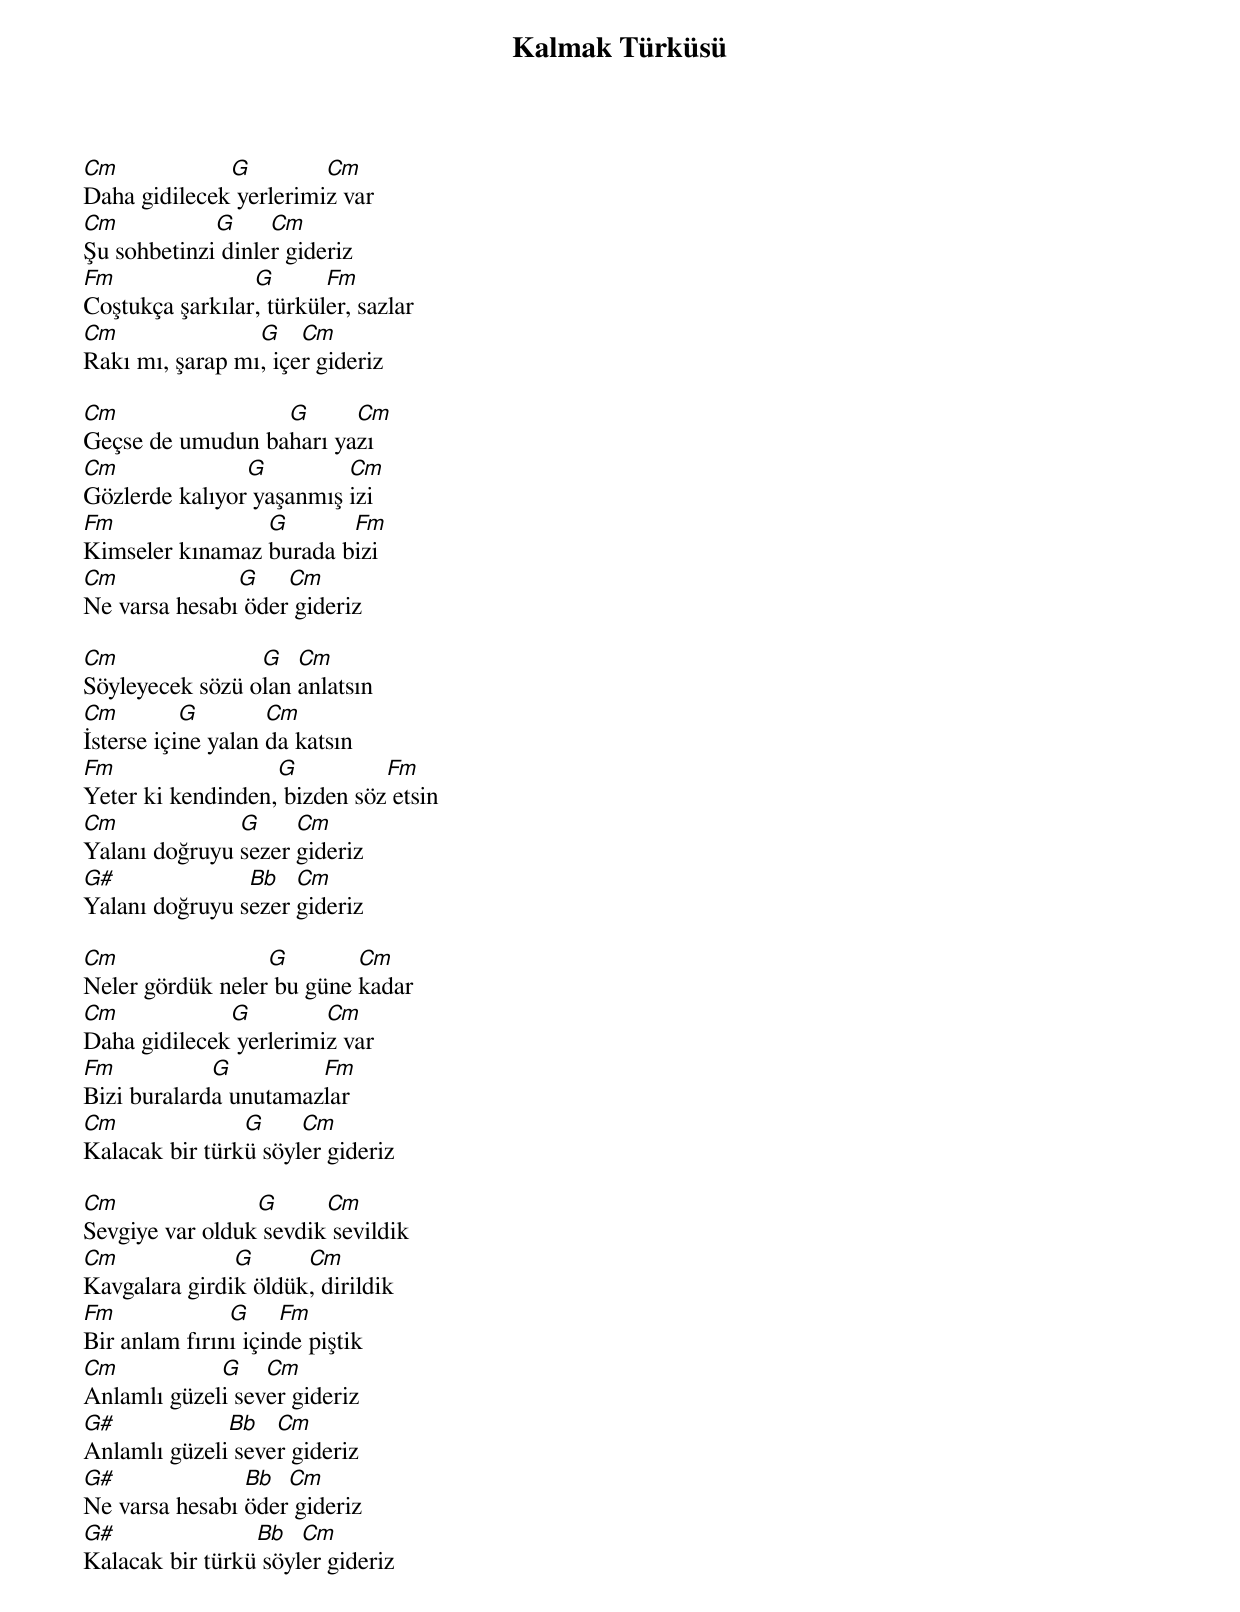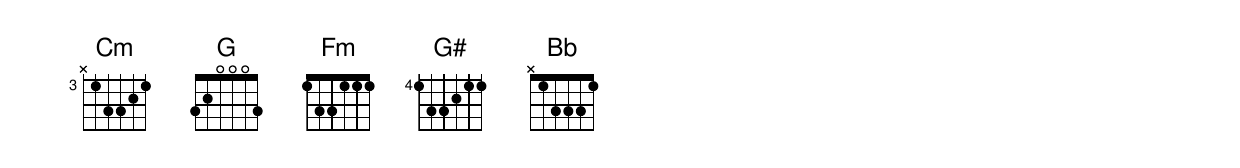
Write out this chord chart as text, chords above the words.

{title: Kalmak Türküsü}
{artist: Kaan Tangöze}

Cm            G         Cm
Daha gidilecek yerlerimiz var
Cm           G     Cm
Şu sohbetinzi dinler gideriz
Fm               G       Fm
Coştukça şarkılar, türküler, sazlar
Cm               G    Cm
Rakı mı, şarap mı, içer gideriz

Cm                G      Cm
Geçse de umudun baharı yazı
Cm              G         Cm
Gözlerde kalıyor yaşanmış izi
Fm               G       Fm
Kimseler kınamaz burada bizi
Cm             G    Cm
Ne varsa hesabı öder gideriz

Cm               G   Cm
Söyleyecek sözü olan anlatsın
Cm         G        Cm
İsterse içine yalan da katsın
Fm                 G          Fm
Yeter ki kendinden, bizden söz etsin
Cm             G     Cm
Yalanı doğruyu sezer gideriz
G#              Bb   Cm
Yalanı doğruyu sezer gideriz

Cm                G        Cm
Neler gördük neler bu güne kadar
Cm            G         Cm
Daha gidilecek yerlerimiz var
Fm           G         Fm
Bizi buralarda unutamazlar
Cm              G     Cm
Kalacak bir türkü söyler gideriz

Cm               G      Cm
Sevgiye var olduk sevdik sevildik
Cm             G      Cm
Kavgalara girdik öldük, dirildik
Fm             G     Fm
Bir anlam fırını içinde piştik
Cm           G    Cm
Anlamlı güzeli sever gideriz
G#            Bb   Cm
Anlamlı güzeli sever gideriz
G#              Bb  Cm
Ne varsa hesabı öder gideriz
G#               Bb   Cm
Kalacak bir türkü söyler gideriz
